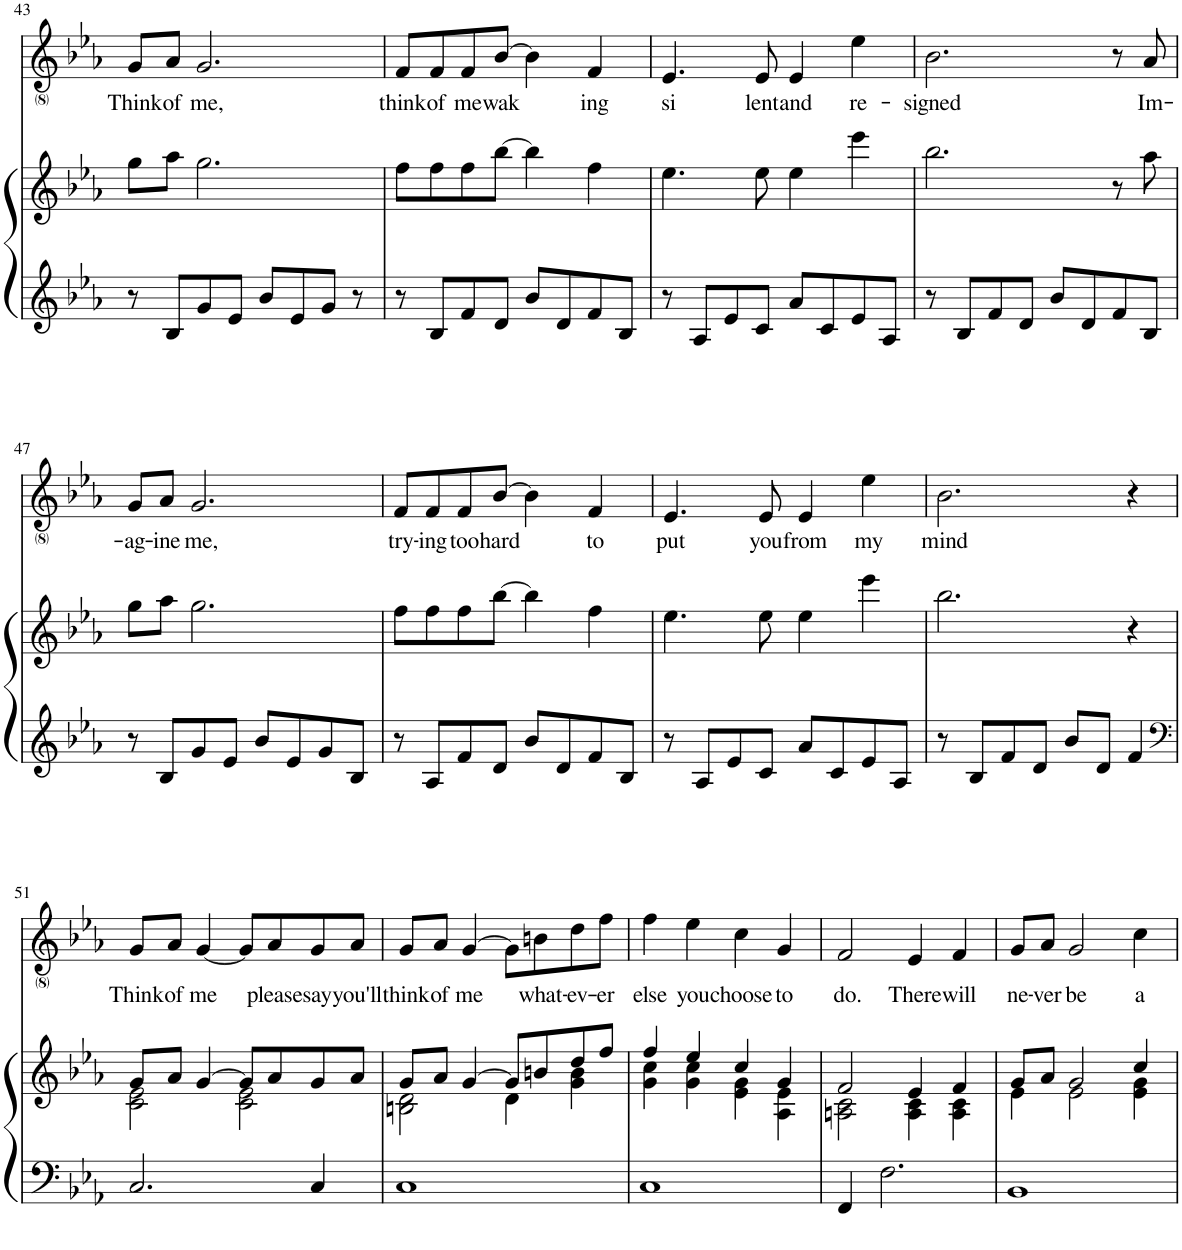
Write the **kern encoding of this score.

**kern	**kern	**kern	**text
*part2	*part2	*part1	*part1
*staff3	*staff2	*staff1	*staff1
*I"Piano	*	*I"Voice	*
*I'Pno	*	*	*
!!LO:PB:g=z
*clefG2	*clefG2	*clefG2	*
*k[b-e-a-]	*k[b-e-a-]	*k[b-e-a-]	*
*M4/4	*M4/4	*M4/4	*
=43	=43	=43	=43
!	!	!	!LO:LY:b
8r	8gg\L	8g/L	Think
!	!	!	!LO:LY:b
8B-/L	8aa-\J	8a-/J	of
!	!	!	!LO:LY:b
8g/	2.gg\	2.g/	me,
8e-/J	.	.	.
8b-/L	.	.	.
8e-/	.	.	.
8g/J	.	.	.
8r	.	.	.
=44	=44	=44	=44
!	!	!	!LO:LY:b
8r	8ff\L	8f/L	think
!	!	!	!LO:LY:b
8B-/L	8ff\	8f/	of
!	!	!	!LO:LY:b
8f/	8ff\	8f/	me
!	!	!	!LO:LY:b
8d/J	[8bb-\J	[8b-/J	wak
8b-/L	4bb-\]	4b-\]	.
8d/	.	.	.
!	!	!	!LO:LY:b
8f/	4ff\	4f/	ing
8B-/J	.	.	.
=45	=45	=45	=45
!	!	!	!LO:LY:b
8r	4.ee-\	4.e-/	si
8A-/L	.	.	.
8e-/	.	.	.
!	!	!	!LO:LY:b
8c/J	8ee-\	8e-/	lent
!	!	!	!LO:LY:b
8a-/L	4ee-\	4e-/	and
8c/	.	.	.
!	!	!	!LO:LY:b
8e-/	4eee-\	4ee-\	re-
8A-/J	.	.	.
=46	=46	=46	=46
!	!	!	!LO:LY:b
8r	2.bb-\	2.b-\	-signed
8B-/L	.	.	.
8f/	.	.	.
8d/J	.	.	.
8b-/L	.	.	.
8d/	.	.	.
8f/	8r	8r	.
!	!	!	!LO:LY:b
8B-/J	8aa-\	8a-/	Im-
!!LO:LB:g=z
=47	=47	=47	=47
!	!	!	!LO:LY:b
8r	8gg\L	8g/L	-ag-
!	!	!	!LO:LY:b
8B-/L	8aa-\J	8a-/J	-ine
!	!	!	!LO:LY:b
8g/	2.gg\	2.g/	me,
8e-/J	.	.	.
8b-/L	.	.	.
8e-/	.	.	.
8g/	.	.	.
8B-/J	.	.	.
=48	=48	=48	=48
!	!	!	!LO:LY:b
8r	8ff\L	8f/L	try-
!	!	!	!LO:LY:b
8A-/L	8ff\	8f/	-ing
!	!	!	!LO:LY:b
8f/	8ff\	8f/	too
!	!	!	!LO:LY:b
8d/J	[8bb-\J	[8b-/J	hard
8b-/L	4bb-\]	4b-\]	.
8d/	.	.	.
!	!	!	!LO:LY:b
8f/	4ff\	4f/	to
8B-/J	.	.	.
=49	=49	=49	=49
!	!	!	!LO:LY:b
8r	4.ee-\	4.e-/	put
8A-/L	.	.	.
8e-/	.	.	.
!	!	!	!LO:LY:b
8c/J	8ee-\	8e-/	you
!	!	!	!LO:LY:b
8a-/L	4ee-\	4e-/	from
8c/	.	.	.
!	!	!	!LO:LY:b
8e-/	4eee-\	4ee-\	my
8A-/J	.	.	.
=50	=50	=50	=50
!	!	!	!LO:LY:b
8r	2.bb-\	2.b-\	mind
8B-/L	.	.	.
8f/	.	.	.
8d/J	.	.	.
8b-/L	.	.	.
8d/J	.	.	.
4f/	4r	4r	.
!!LO:LB:g=z
=51	=51	=51	=51
*clefF4	*	*	*
*	*^	*	*
!	!	!	!	!LO:LY:b
2.C/	8g/L	2c\ 2e-\	8g/L	Think
!	!	!	!	!LO:LY:b
.	8a-/J	.	8a-/J	of
!	!	!	!	!LO:LY:b
.	[4g/	.	[4g/	me
.	8g/L]	2c\ 2e-\	8g/L]	.
!	!	!	!	!LO:LY:b
.	8a-/	.	8a-/	please
!	!	!	!	!LO:LY:b
4C/	8g/	.	8g/	say
!	!	!	!	!LO:LY:b
.	8a-/J	.	8a-/J	you'll
=52	=52	=52	=52	=52
!	!	!	!	!LO:LY:b
1C	8g/L	2Bn\ 2d\	8g/L	think
!	!	!	!	!LO:LY:b
.	8a-/J	.	8a-/J	of
!	!	!	!	!LO:LY:b
.	[4g/	.	[4g/	me
.	8g/L]	4d\	8g\L]	.
!	!	!	!	!LO:LY:b
.	8bn/	.	8bn\	what-
!	!	!	!	!LO:LY:b
.	8dd/	4g\ 4b\	8dd\	-ev-
!	!	!	!	!LO:LY:b
.	8ff/J	.	8ff\J	-er
=53	=53	=53	=53	=53
!	!	!	!	!LO:LY:b
1C	4ff/	4g\ 4cc\	4ff\	else
!	!	!	!	!LO:LY:b
.	4ee-/	4g\ 4cc\	4ee-\	you
!	!	!	!	!LO:LY:b
.	4cc/	4e-\ 4g\	4cc\	choose
!	!	!	!	!LO:LY:b
.	4g/	4A-\ 4e-\	4g/	to
=54	=54	=54	=54	=54
!	!	!	!	!LO:LY:b
4FF/	2f/	2An\ 2c\	2f/	do.
2.F\	.	.	.	.
!	!	!	!	!LO:LY:b
.	4e-/	4A\ 4c\	4e-/	There
!	!	!	!	!LO:LY:b
.	4f/	4A\ 4c\	4f/	will
=55	=55	=55	=55	=55
!	!	!	!	!LO:LY:b
1BB-	8g/L	4e-\	8g/L	ne-
!	!	!	!	!LO:LY:b
.	8a-/J	.	8a-/J	-ver
!	!	!	!	!LO:LY:b
.	2g/	2e-\	2g/	be
!	!	!	!	!LO:LY:b
.	4cc/	4e-\ 4g\	4cc\	a
*	*v	*v	*	*
=	=	=	=
*-	*-	*-	*-
